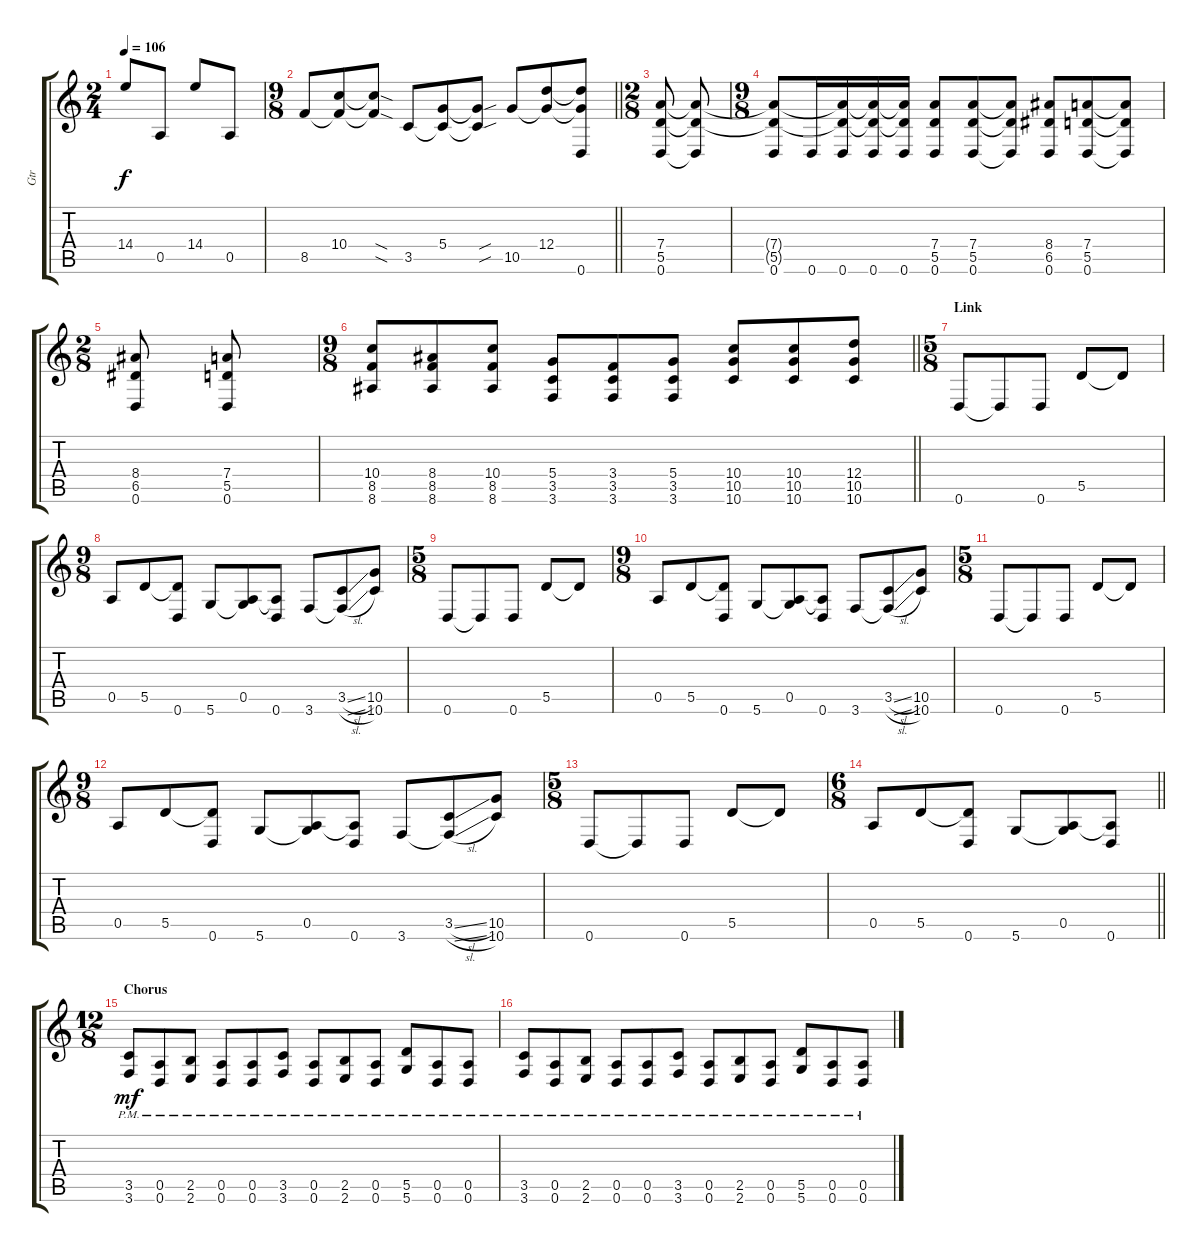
\track ("Gtr" "Gtr") {instrument distortionguitar}
\staff {score tabs}
\tuning (E4 B3 G3 D3 A2 D2) {hide}
\ts (2 4)
\tempo 106
\clef g2
\ks c
14.4.8{dy f} 0.5.8 14.4.8 0.5.8 |
\ts (9 8)
\barLineRight lightlight
8.5.8 (10.4 8.5{t}).8 (10.4{sod t} 8.5{sod t}).8 3.5.8 (5.4 3.5{t}).8 (5.4{sou t} 3.5{sou t}).8 10.5.8 (12.4 10.5{t}).8 (12.4{t} 10.5{t} 0.6).8 |
\ts (2 8)
(7.4 5.5 0.6).8 (7.4{t} 5.5{t} 0.6{t}).8 |
\ts (9 8)
(7.4{t} 5.5{t} 0.6).8 0.6.16 (7.4{t} 5.5{t} 0.6).16 (7.4{t} 5.5{t} 0.6).16 (7.4{t} 5.5{t} 0.6).16 (7.4 5.5 0.6).8 (7.4 5.5 0.6).8 (7.4{t} 5.5{t} 0.6{t}).8 (8.4 6.5 0.6).8 (7.4 5.5 0.6).8 (7.4{t} 5.5{t} 0.6{t}).8 |
\ts (2 8)
(8.4 6.5 0.6).8 (7.4 5.5 0.6).8 |
\ts (9 8)
\barLineRight lightlight
(10.4 8.5 8.6).8 (8.4 8.5 8.6).8 (10.4 8.5 8.6).8 (5.4 3.5 3.6).8 (3.4 3.5 3.6).8 (5.4 3.5 3.6).8 (10.4 10.5 10.6).8 (10.4 10.5 10.6).8 (12.4 10.5 10.6).8 |
\ts (5 8)
\section ("" "Link")
0.6.8 0.6{t}.8 0.6.8 5.5.8 5.5{t}.8 |
\ts (9 8)
0.5.8 5.5.8 (5.5{t} 0.6).8 5.6.8 (0.5 5.6{t}).8 (0.5{t} 0.6).8 3.6.8 (3.5{sl} 3.6{sl t}).8 (10.5 10.6).8 |
\ts (5 8)
0.6.8 0.6{t}.8 0.6.8 5.5.8 5.5{t}.8 |
\ts (9 8)
0.5.8 5.5.8 (5.5{t} 0.6).8 5.6.8 (0.5 5.6{t}).8 (0.5{t} 0.6).8 3.6.8 (3.5{sl} 3.6{sl t}).8 (10.5 10.6).8 |
\ts (5 8)
0.6.8 0.6{t}.8 0.6.8 5.5.8 5.5{t}.8 |
\ts (9 8)
0.5.8 5.5.8 (5.5{t} 0.6).8 5.6.8 (0.5 5.6{t}).8 (0.5{t} 0.6).8 3.6.8 (3.5{sl} 3.6{sl t}).8 (10.5 10.6).8 |
\ts (5 8)
0.6.8 0.6{t}.8 0.6.8 5.5.8 5.5{t}.8 |
\ts (6 8)
\barLineRight lightlight
0.5.8 5.5.8 (5.5{t} 0.6).8 5.6.8 (0.5 5.6{t}).8 (0.5{t} 0.6).8 |
\ts (12 8)
\section ("" "Chorus")
(3.5{pm} 3.6{pm}).8{dy mf} (0.5{pm} 0.6{pm}).8 (2.5{pm} 2.6{pm}).8 (0.5{pm} 0.6{pm}).8 (0.5{pm} 0.6{pm}).8 (3.5{pm} 3.6{pm}).8 (0.5{pm} 0.6{pm}).8 (2.5{pm} 2.6{pm}).8 (0.5{pm} 0.6{pm}).8 (5.5{pm} 5.6{pm}).8 (0.5{pm} 0.6{pm}).8 (0.5{pm} 0.6{pm}).8 |
(3.5{pm} 3.6{pm}).8 (0.5{pm} 0.6{pm}).8 (2.5{pm} 2.6{pm}).8 (0.5{pm} 0.6{pm}).8 (0.5{pm} 0.6{pm}).8 (3.5{pm} 3.6{pm}).8 (0.5{pm} 0.6{pm}).8 (2.5{pm} 2.6{pm}).8 (0.5{pm} 0.6{pm}).8 (5.5{pm} 5.6{pm}).8 (0.5{pm} 0.6{pm}).8 (0.5{pm} 0.6{pm}).8
